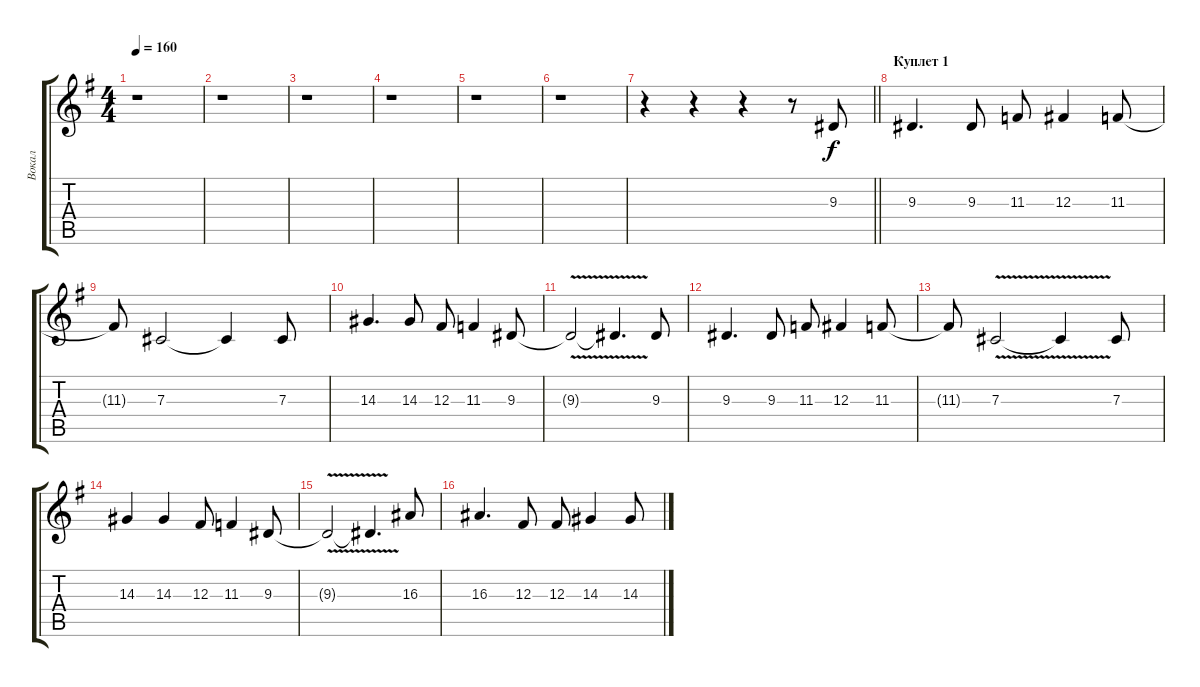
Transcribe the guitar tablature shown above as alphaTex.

\track ("Вокал" "Вокал") {instrument violin}
\staff {score tabs}
\tuning (Eb4 Bb3 Gb3 Db3 Ab2 Eb2) {hide}
\ts (4 4)
\tempo 160
\clef g2
\ks eminor
r.1{dy f} |
r.1 |
r.1 |
r.1 |
r.1 |
r.1 |
\barLineRight lightlight
r.4{volume 16} r.4 r.4 r.8 9.3.8 |
\section ("" "Куплет 1")
9.3.4{d} 9.3.8 11.3.8 12.3.4 11.3.8 |
11.3{t}.8 7.3.2 7.3{t}.4 7.3.8 |
14.3.4{d} 14.3.8 12.3.8 11.3.4 9.3.8 |
9.3{v t}.2 9.3{t}.4{d} 9.3.8 |
9.3.4{d} 9.3.8 11.3.8 12.3.4 11.3.8 |
11.3{t}.8 7.3{v}.2 7.3{t}.4 7.3.8 |
14.3.4 14.3.4 12.3.8 11.3.4 9.3.8 |
9.3{v t}.2 9.3{t}.4{d} 16.3.8 |
16.3.4{d} 12.3.8 12.3.8 14.3.4 14.3.8
